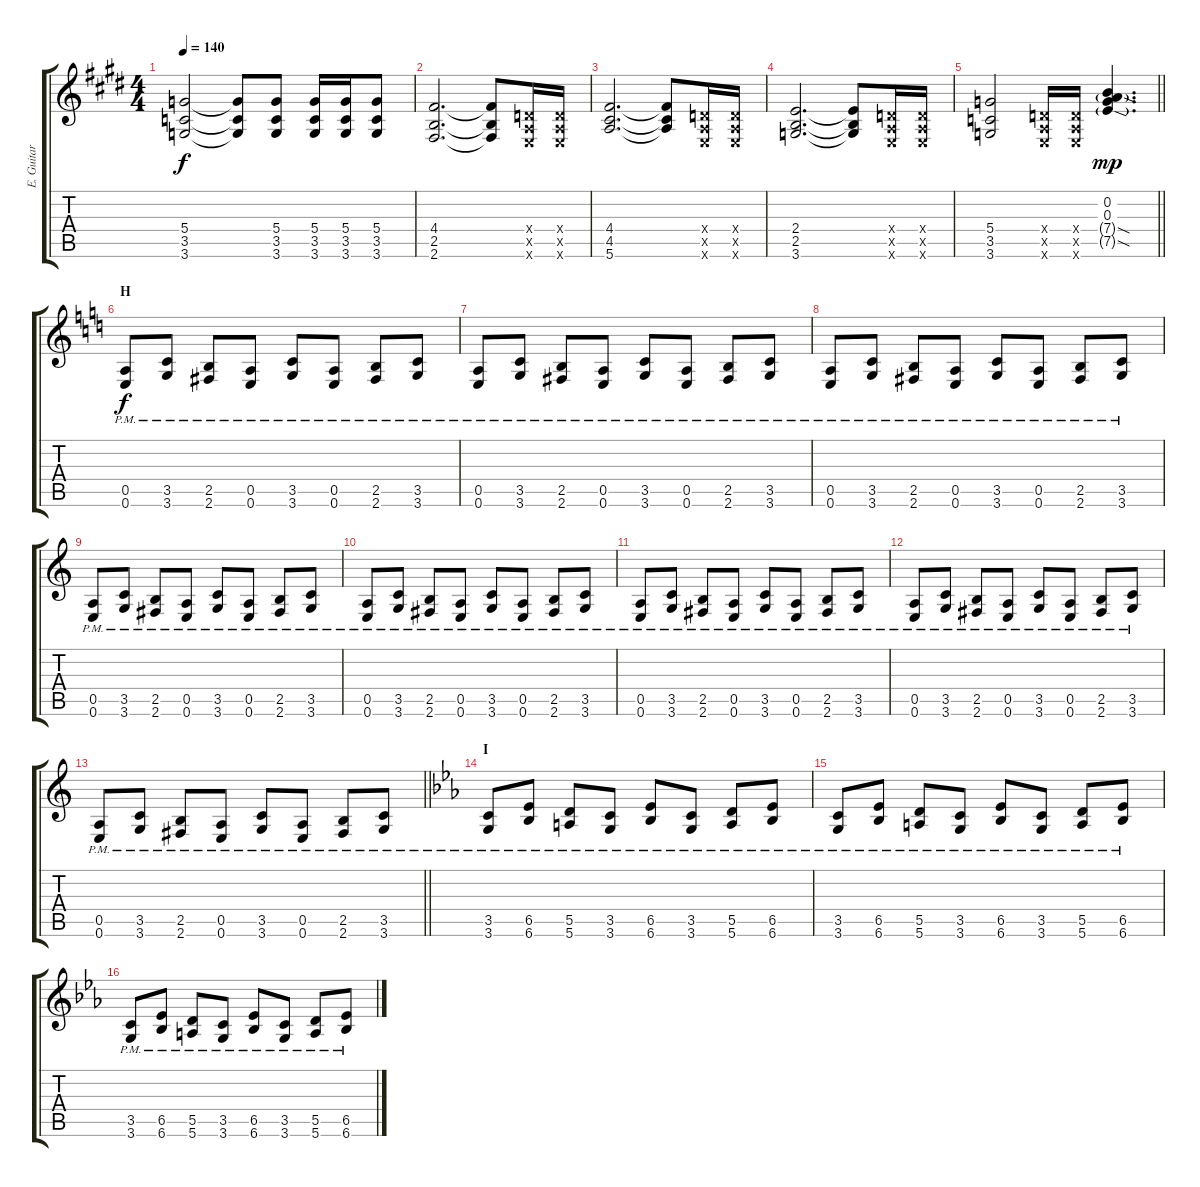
\track ("E. Guitar II" "E. Guitar ") {instrument overdrivenguitar}
\staff {score tabs}
\tuning (E4 B3 G3 D3 A2 E2) {hide}
\ts (4 4)
\tempo 140
\clef g2
\ks e
(5.4 3.5 3.6).2{dy f} (5.4{t} 3.5{t} 3.6{t}).8 (5.4 3.5 3.6).8 (5.4 3.5 3.6).16 (5.4 3.5 3.6).16 (5.4 3.5 3.6).8 |
(4.4 2.5 2.6).2{d} (4.4{t} 2.5{t} 2.6{t}).8 (0.4{x} 0.5{x} 0.6{x}).16 (0.4{x} 0.5{x} 0.6{x}).16 |
(4.4 4.5 5.6).2{d} (4.4{t} 4.5{t} 5.6{t}).8 (0.4{x} 0.5{x} 0.6{x}).16 (0.4{x} 0.5{x} 0.6{x}).16 |
(2.4 2.5 3.6).2{d} (2.4{t} 2.5{t} 3.6{t}).8 (0.4{x} 0.5{x} 0.6{x}).16 (0.4{x} 0.5{x} 0.6{x}).16 |
\barLineRight lightlight
(5.4 3.5 3.6).2 (0.4{x} 0.5{x} 0.6{x}).16 (0.4{x} 0.5{x} 0.6{x}).16 (0.2 0.3 7.4{sod g} 7.5{sod g}).4{d dy mp} |
\section ("" "H")
\ks c
(0.5{pm} 0.6{pm}).8{dy f} (3.5{pm} 3.6{pm}).8 (2.5{pm} 2.6{pm}).8 (0.5{pm} 0.6{pm}).8 (3.5{pm} 3.6{pm}).8 (0.5{pm} 0.6{pm}).8 (2.5{pm} 2.6{pm}).8 (3.5{pm} 3.6{pm}).8 |
(0.5{pm} 0.6{pm}).8 (3.5{pm} 3.6{pm}).8 (2.5{pm} 2.6{pm}).8 (0.5{pm} 0.6{pm}).8 (3.5{pm} 3.6{pm}).8 (0.5{pm} 0.6{pm}).8 (2.5{pm} 2.6{pm}).8 (3.5{pm} 3.6{pm}).8 |
(0.5{pm} 0.6{pm}).8 (3.5{pm} 3.6{pm}).8 (2.5{pm} 2.6{pm}).8 (0.5{pm} 0.6{pm}).8 (3.5{pm} 3.6{pm}).8 (0.5{pm} 0.6{pm}).8 (2.5{pm} 2.6{pm}).8 (3.5{pm} 3.6{pm}).8 |
(0.5{pm} 0.6{pm}).8 (3.5{pm} 3.6{pm}).8 (2.5{pm} 2.6{pm}).8 (0.5{pm} 0.6{pm}).8 (3.5{pm} 3.6{pm}).8 (0.5{pm} 0.6{pm}).8 (2.5{pm} 2.6{pm}).8 (3.5{pm} 3.6{pm}).8 |
(0.5{pm} 0.6{pm}).8 (3.5{pm} 3.6{pm}).8 (2.5{pm} 2.6{pm}).8 (0.5{pm} 0.6{pm}).8 (3.5{pm} 3.6{pm}).8 (0.5{pm} 0.6{pm}).8 (2.5{pm} 2.6{pm}).8 (3.5{pm} 3.6{pm}).8 |
(0.5{pm} 0.6{pm}).8 (3.5{pm} 3.6{pm}).8 (2.5{pm} 2.6{pm}).8 (0.5{pm} 0.6{pm}).8 (3.5{pm} 3.6{pm}).8 (0.5{pm} 0.6{pm}).8 (2.5{pm} 2.6{pm}).8 (3.5{pm} 3.6{pm}).8 |
(0.5{pm} 0.6{pm}).8 (3.5{pm} 3.6{pm}).8 (2.5{pm} 2.6{pm}).8 (0.5{pm} 0.6{pm}).8 (3.5{pm} 3.6{pm}).8 (0.5{pm} 0.6{pm}).8 (2.5{pm} 2.6{pm}).8 (3.5{pm} 3.6{pm}).8 |
\barLineRight lightlight
(0.5{pm} 0.6{pm}).8 (3.5{pm} 3.6{pm}).8 (2.5{pm} 2.6{pm}).8 (0.5{pm} 0.6{pm}).8 (3.5{pm} 3.6{pm}).8 (0.5{pm} 0.6{pm}).8 (2.5{pm} 2.6{pm}).8 (3.5{pm} 3.6{pm}).8 |
\section ("" "I")
\ks eb
(3.5{pm} 3.6{pm}).8 (6.5{pm} 6.6{pm}).8 (5.5{pm} 5.6{pm}).8 (3.5{pm} 3.6{pm}).8 (6.5{pm} 6.6{pm}).8 (3.5{pm} 3.6{pm}).8 (5.5{pm} 5.6{pm}).8 (6.5{pm} 6.6{pm}).8 |
(3.5{pm} 3.6{pm}).8 (6.5{pm} 6.6{pm}).8 (5.5{pm} 5.6{pm}).8 (3.5{pm} 3.6{pm}).8 (6.5{pm} 6.6{pm}).8 (3.5{pm} 3.6{pm}).8 (5.5{pm} 5.6{pm}).8 (6.5{pm} 6.6{pm}).8 |
(3.5{pm} 3.6{pm}).8 (6.5{pm} 6.6{pm}).8 (5.5{pm} 5.6{pm}).8 (3.5{pm} 3.6{pm}).8 (6.5{pm} 6.6{pm}).8 (3.5{pm} 3.6{pm}).8 (5.5{pm} 5.6{pm}).8 (6.5{pm} 6.6{pm}).8
